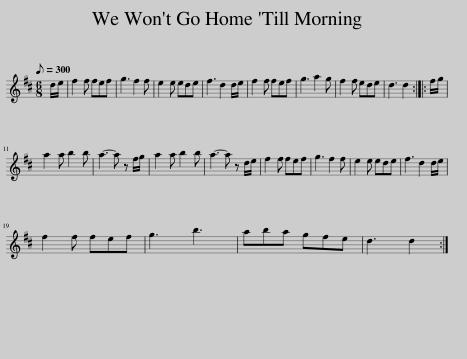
X:1
L:1/8
Q:1/8=300
M:6/8
I:linebreak $
K:none
V:1 treble transpose="8 "
V:1
[K:D] d/e/ | f2 f fef | g3 f2 f | e2 e ede | f3 d2 d/e/ | %5
 f2 f fef | g3 a2 g | f2 f ede | d3 d2 :: f/g/ |$ %10
 a2 a b2 b | a3- a z f/g/ | a2 a b2 b | a3- a z d/e/ | f2 f fef | %15
 g3 f2 f | e2 e ede | f3 d2 d/e/ |$ f2 f fef | g3 b3 | %20
 aba gfe | d3 d2 :| %22
